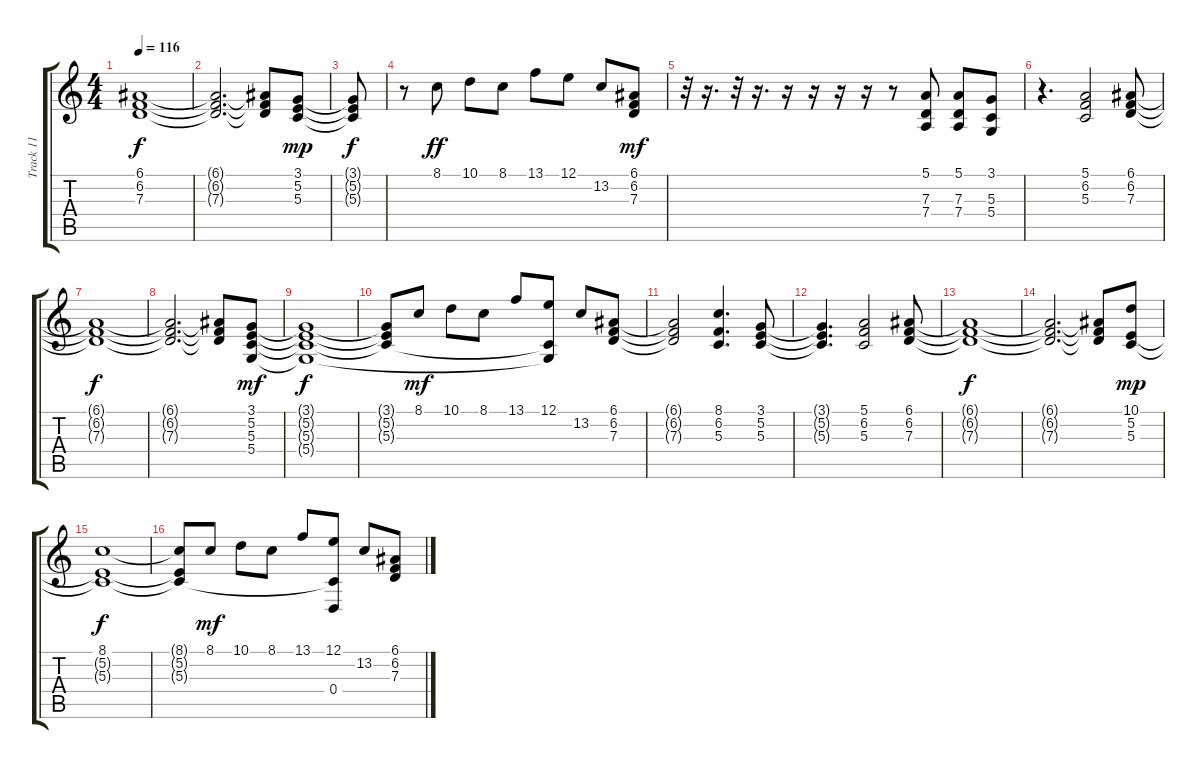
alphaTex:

\track ("Track 11" "Track 11") {instrument lead2sawtooth}
\staff {score tabs}
\tuning (E4 B3 G3 D3 A2 E2) {hide}
\ts (4 4)
\tempo 116
\clef g2
\ks c
(6.1{t} 6.2{t} 7.3{t}).1{dy f} |
(6.1{t} 6.2{t} 7.3{t}).2{d} (6.1{t} 6.2{t} 7.3{t}).8 (3.1 5.2 5.3).8{dy mp} |
(3.1{t} 5.2{t} 5.3{t}).8{dy f} |
r.8{instrument lead2sawtooth} 8.1.8{dy ff} 10.1.8 8.1.8 13.1.8 12.1.8 13.2.8 (6.1 6.2 7.3).8{dy mf} |
r.32 r.16{d} r.32 r.16{d} r.16 r.16 r.16 r.16 r.8 (5.1 7.3 7.4).8 (5.1 7.3 7.4).8 (3.1 5.3 5.4).8 |
r.4{d} (5.1 6.2 5.3).2 (6.1 6.2 7.3).8 |
(6.1{t} 6.2{t} 7.3{t}).1{dy f} |
(6.1{t} 6.2{t} 7.3{t}).2{d} (6.1{t} 6.2{t} 7.3{t}).8 (3.1 5.2 5.3 5.4).8{dy mf} |
(3.1{t} 5.2{t} 5.3{t} 5.4{t}).1{dy f} |
(3.1{t} 5.2{t} 5.3{t}).8{instrument lead2sawtooth} 8.1.8{dy mf} 10.1.8 8.1.8 13.1.8 (12.1 5.3{t} 5.4{t}).8 13.2.8 (6.1 6.2 7.3).8 |
(6.1{t} 6.2{t} 7.3{t}).2 (8.1 6.2 5.3).4{d} (3.1 5.2 5.3).8 |
(3.1{t} 5.2{t} 5.3{t}).4{d} (5.1 6.2 5.3).2 (6.1 6.2 7.3).8 |
(6.1{t} 6.2{t} 7.3{t}).1{dy f} |
(6.1{t} 6.2{t} 7.3{t}).2{d} (6.1{t} 6.2{t} 7.3{t}).8 (10.1 5.2 5.3).8{dy mp} |
(8.1 5.2{t} 5.3{t}).1{dy f} |
(8.1{t} 5.2{t} 5.3{t}).8{instrument lead2sawtooth} 8.1.8{dy mf} 10.1.8 8.1.8 13.1.8 (12.1 5.3{t} 0.4).8 13.2.8 (6.1 6.2 7.3).8
